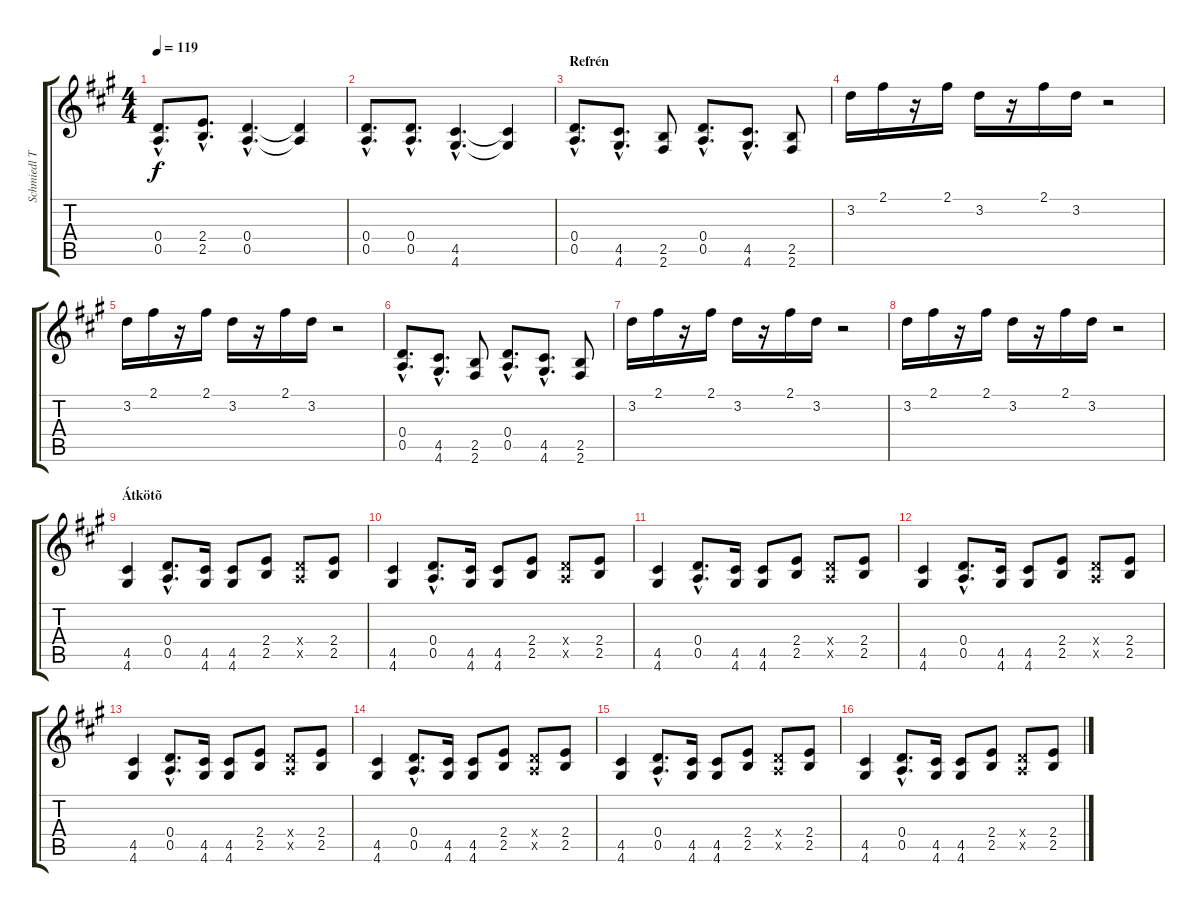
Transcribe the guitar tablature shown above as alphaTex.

\track ("Schmiedl Tamás" "Schmiedl T") {instrument distortionguitar}
\staff {score tabs}
\tuning (E4 B3 G3 D3 A2 E2) {hide}
\ts (4 4)
\tempo 119
\clef g2
\ks f#minor
(0.4{hac} 0.5{hac}).8{d dy f} (2.4{hac} 2.5{hac}).8{d} (0.4{hac} 0.5{hac}).4{d} (0.4{t} 0.5{t}).4 |
(0.4{hac} 0.5{hac}).8{d} (0.4{hac} 0.5{hac}).8{d} (4.5{hac} 4.6{hac}).4{d} (4.5{t} 4.6{t}).4 |
\section ("" "Refrén")
(0.4{hac} 0.5{hac}).8{d} (4.5{hac} 4.6{hac}).8{d} (2.5 2.6).8 (0.4{hac} 0.5{hac}).8{d} (4.5{hac} 4.6{hac}).8{d} (2.5 2.6).8 |
3.2.16 2.1.16 r.16 2.1.16 3.2.16 r.16 2.1.16 3.2.16 r.2 |
3.2.16 2.1.16 r.16 2.1.16 3.2.16 r.16 2.1.16 3.2.16 r.2 |
(0.4{hac} 0.5{hac}).8{d} (4.5{hac} 4.6{hac}).8{d} (2.5 2.6).8 (0.4{hac} 0.5{hac}).8{d} (4.5{hac} 4.6{hac}).8{d} (2.5 2.6).8 |
3.2.16 2.1.16 r.16 2.1.16 3.2.16 r.16 2.1.16 3.2.16 r.2 |
3.2.16 2.1.16 r.16 2.1.16 3.2.16 r.16 2.1.16 3.2.16 r.2 |
\section ("" "Átkötõ")
(4.5 4.6).4 (0.4{hac} 0.5{hac}).8{d} (4.5 4.6).16 (4.5 4.6).8 (2.4 2.5).8 (0.4{x} 0.5{x}).8 (2.4 2.5).8 |
(4.5 4.6).4 (0.4{hac} 0.5{hac}).8{d} (4.5 4.6).16 (4.5 4.6).8 (2.4 2.5).8 (0.4{x} 0.5{x}).8 (2.4 2.5).8 |
(4.5 4.6).4 (0.4{hac} 0.5{hac}).8{d} (4.5 4.6).16 (4.5 4.6).8 (2.4 2.5).8 (0.4{x} 0.5{x}).8 (2.4 2.5).8 |
(4.5 4.6).4 (0.4{hac} 0.5{hac}).8{d} (4.5 4.6).16 (4.5 4.6).8 (2.4 2.5).8 (0.4{x} 0.5{x}).8 (2.4 2.5).8 |
(4.5 4.6).4 (0.4{hac} 0.5{hac}).8{d} (4.5 4.6).16 (4.5 4.6).8 (2.4 2.5).8 (0.4{x} 0.5{x}).8 (2.4 2.5).8 |
(4.5 4.6).4 (0.4{hac} 0.5{hac}).8{d} (4.5 4.6).16 (4.5 4.6).8 (2.4 2.5).8 (0.4{x} 0.5{x}).8 (2.4 2.5).8 |
(4.5 4.6).4 (0.4{hac} 0.5{hac}).8{d} (4.5 4.6).16 (4.5 4.6).8 (2.4 2.5).8 (0.4{x} 0.5{x}).8 (2.4 2.5).8 |
(4.5 4.6).4 (0.4{hac} 0.5{hac}).8{d} (4.5 4.6).16 (4.5 4.6).8 (2.4 2.5).8 (0.4{x} 0.5{x}).8 (2.4 2.5).8
